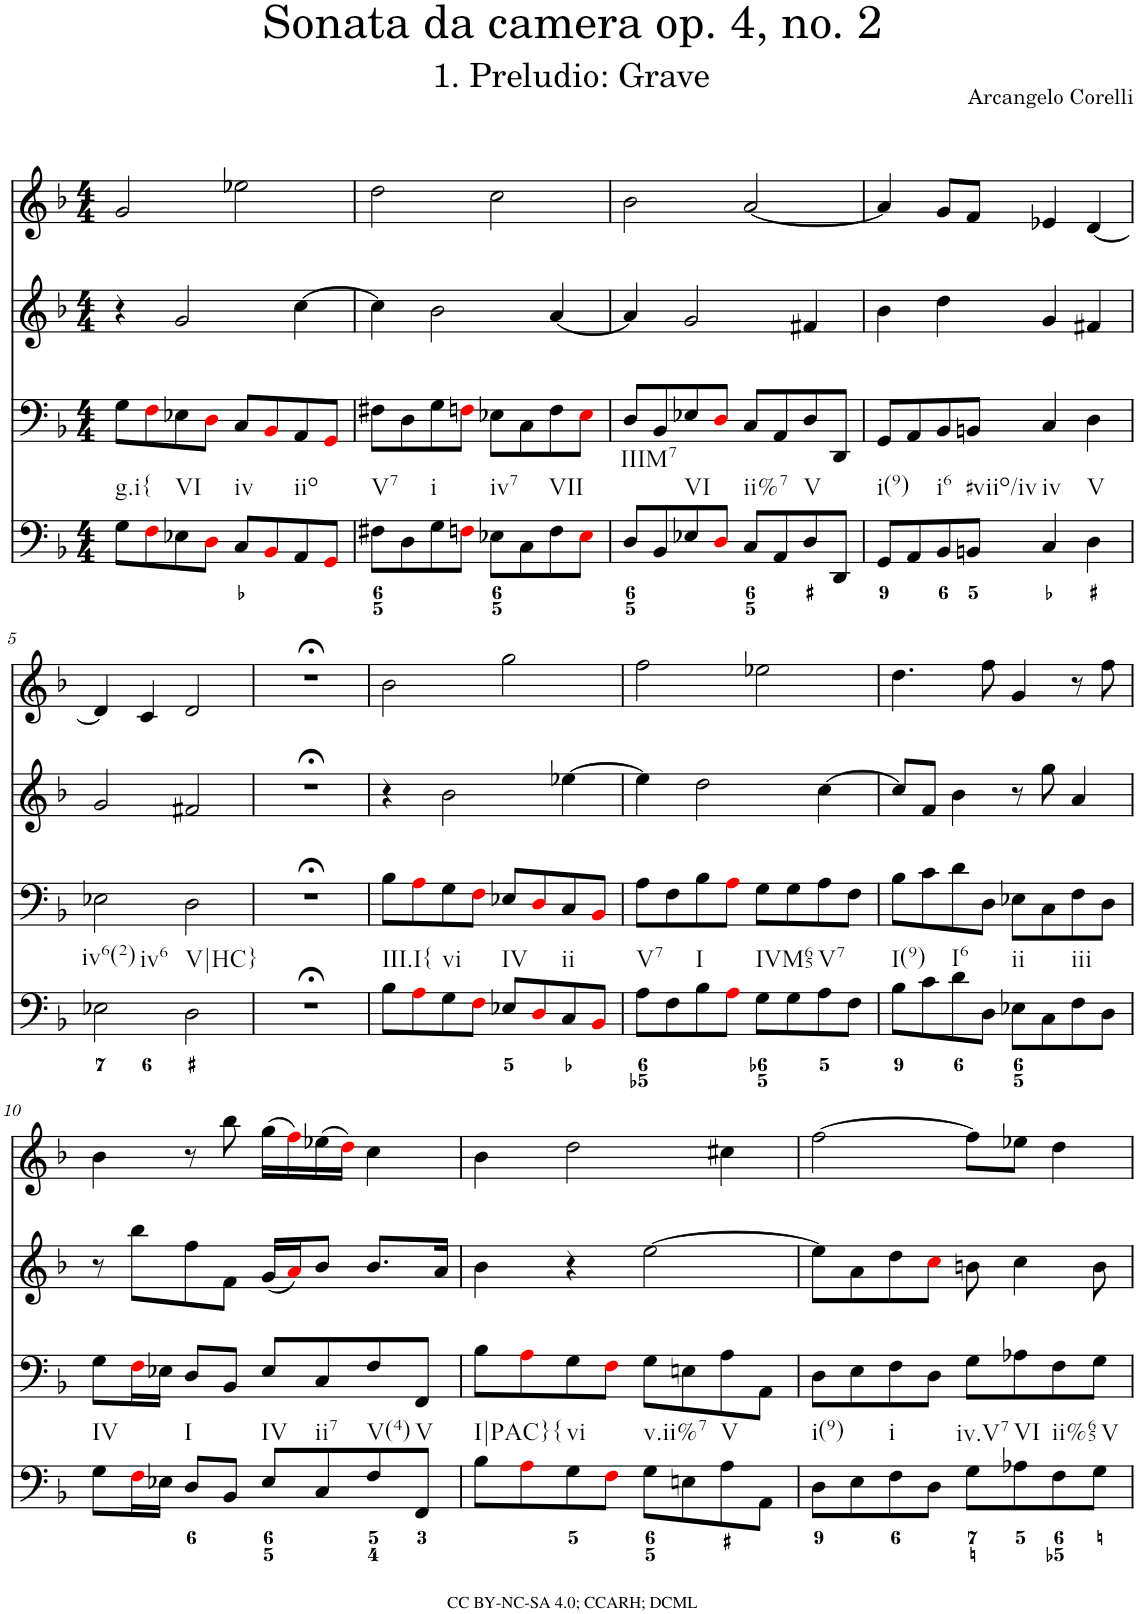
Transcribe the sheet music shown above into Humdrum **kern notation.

**kern	**kern	**kern	**kern
*part4	*part3	*part2	*part1
*staff4	*staff3	*staff2	*staff1
*I"Piano	*I"Piano	*I"Piano	*I"Piano
*I'Pno	*I'Pno	*I'Pno	*I'Pno
*clefF4	*clefF4	*clefG2	*clefG2
*k[b-]	*k[b-]	*k[b-]	*k[b-]
*d:	*d:	*d:	*d:
*M4/4	*M4/4	*M4/4	*M4/4
=1	=1	=1	=1
!LO:TX:b:t=g.i{	!	!	!
8G\L	8G\L	4r	2g/
8Fi\	8Fi\	.	.
!LO:TX:b:t=VI	!	!	!
8E-X\	8E-X\	2g/	.
8Di\J	8Di\J	.	.
!LO:TX:b:t=iv	!	!	!
8C/L	8C/L	.	2ee-X\
8BB-i/	8BB-i/	.	.
!LO:TX:b:t=iio	!	!	!
8AA/	8AA/	[4cc\	.
8GGi/J	8GGi/J	.	.
=2	=2	=2	=2
!LO:TX:b:t=V7	!	!	!
8F#X\L	8F#X\L	4cc\]	2dd\
8D\	8D\	.	.
!LO:TX:b:t=i	!	!	!
8G\	8G\	2b-\	.
8Fni\J	8Fni\J	.	.
!LO:TX:b:t=iv7	!	!	!
8E-X\L	8E-X\L	.	2cc\
8C\	8C\	.	.
!LO:TX:b:t=VII	!	!	!
8F\	8F\	[4a/	.
8E-i\J	8E-i\J	.	.
=3	=3	=3	=3
!LO:TX:b:t=IIIM7	!	!	!
8D/L	8D/L	4a/]	2b-\
8BB-/	8BB-/	.	.
!LO:TX:b:t=VI	!	!	!
8E-X/	8E-X/	2g/	.
8Di/J	8Di/J	.	.
!LO:TX:b:t=ii%7	!	!	!
8C/L	8C/L	.	[2a/
8AA/	8AA/	.	.
!LO:TX:b:t=V	!	!	!
8D/	8D/	4f#X/	.
8DD/J	8DD/J	.	.
=4	=4	=4	=4
!LO:TX:b:t=i(9)	!	!	!
8GG/L	8GG/L	4b-\	4a/]
8AA/	8AA/	.	.
!LO:TX:b:t=i6	!	!	!
8BB-/	8BB-/	4dd\	8g/L
!LO:TX:b:t=#viio/iv	!	!	!
8BBn/J	8BBn/J	.	8f/J
!LO:TX:b:t=iv	!	!	!
4C/	4C/	4g/	4e-X/
!LO:TX:b:t=V	!	!	!
4D\	4D\	4f#X/	[4d/
!!LO:LB:g=z
=5	=5	=5	=5
!LO:TX:b:t=iv6(2)	!	!	!
!LO:TX:b:t=iv6	!	!	!
2E-X\	2E-X\	2g/	4d/]
.	.	.	4c/
!LO:TX:b:t=V|HC}	!	!	!
2D\	2D\	2f#X/	2d/
=6	=6	=6	=6
1r;<	1r;<	1r;<	1r;<
=7	=7	=7	=7
!LO:TX:b:t=III.I{	!	!	!
8B-\L	8B-\L	4r	2b-\
8Ai\	8Ai\	.	.
!LO:TX:b:t=vi	!	!	!
8G\	8G\	2b-\	.
8Fi\J	8Fi\J	.	.
!LO:TX:b:t=IV	!	!	!
8E-X/L	8E-X/L	.	2gg\
8Di/	8Di/	.	.
!LO:TX:b:t=ii	!	!	!
8C/	8C/	[4ee-X\	.
8BB-i/J	8BB-i/J	.	.
=8	=8	=8	=8
!LO:TX:b:t=V7	!	!	!
8A\L	8A\L	4ee-\]	2ff\
8F\	8F\	.	.
!LO:TX:b:t=I	!	!	!
8B-\	8B-\	2dd\	.
8Ai\J	8Ai\J	.	.
!LO:TX:b:t=IVM65	!	!	!
8G\L	8G\L	.	2ee-X\
8G\	8G\	.	.
!LO:TX:b:t=V7	!	!	!
8A\	8A\	[4cc\	.
8F\J	8F\J	.	.
=9	=9	=9	=9
!LO:TX:b:t=I(9)	!	!	!
8B-\L	8B-\L	8cc/L]	4.dd\
8c\	8c\	8f/J	.
!LO:TX:b:t=I6	!	!	!
8d\	8d\	4b-\	.
8D\J	8D\J	.	8ff\
!LO:TX:b:t=ii	!	!	!
8E-X\L	8E-X\L	8r	4g/
8C\	8C\	8gg\	.
!LO:TX:b:t=iii	!	!	!
8F\	8F\	4a/	8r
8D\J	8D\J	.	8ff\
!!LO:LB:g=z
=10	=10	=10	=10
!LO:TX:b:t=IV	!	!	!
8G\L	8G\L	8r	4b-\
16Fi\L	16Fi\L	8bb-\L	.
16E-X\JJ	16E-X\JJ	.	.
!LO:TX:b:t=I	!	!	!
8D/L	8D/L	8ff\	8r
8BB-/J	8BB-/J	8f\J	8bb-\
!LO:TX:b:t=IV	!	!	!
8E-/L	8E-/L	(16g/LL	(16gg\LL
.	.	16ai/J)	16ffi\)
!LO:TX:b:t=ii7	!	!	!
8C/	8C/	8b-/J	(16ee-X\
.	.	.	16ddi\JJ)
!LO:TX:b:t=V(4)	!	!	!
8F/	8F/	8.b-/L	4cc\
!LO:TX:b:t=V	!	!	!
8FF/J	8FF/J	.	.
.	.	16a/Jk	.
=11	=11	=11	=11
!LO:TX:b:t=I|PAC}{	!	!	!
8B-\L	8B-\L	4b-\	4b-\
8Ai\	8Ai\	.	.
!LO:TX:b:t=vi	!	!	!
8G\	8G\	4r	2dd\
8Fi\J	8Fi\J	.	.
!LO:TX:b:t=v.ii%7	!	!	!
8G\L	8G\L	[2ee\	.
8En\	8En\	.	.
!LO:TX:b:t=V	!	!	!
8A\	8A\	.	4cc#X\
8AA\J	8AA\J	.	.
=12	=12	=12	=12
!LO:TX:b:t=i(9)	!	!	!
8D\L	8D\L	8ee\L]	[2ff\
8E\	8E\	8a\	.
!LO:TX:b:t=i	!	!	!
8F\	8F\	8dd\	.
8D\J	8D\J	8cci\J	.
!LO:TX:b:t=iv.V7	!	!	!
8G\L	8G\L	8bn\	8ff\L]
!LO:TX:b:t=VI	!	!	!
8A-X\	8A-X\	4cc\	8ee-X\J
!LO:TX:b:t=ii%65	!	!	!
8F\	8F\	.	4dd\
!LO:TX:b:t=V	!	!	!
8G\J	8G\J	8b\	.
=	=	=	=
*-	*-	*-	*-
